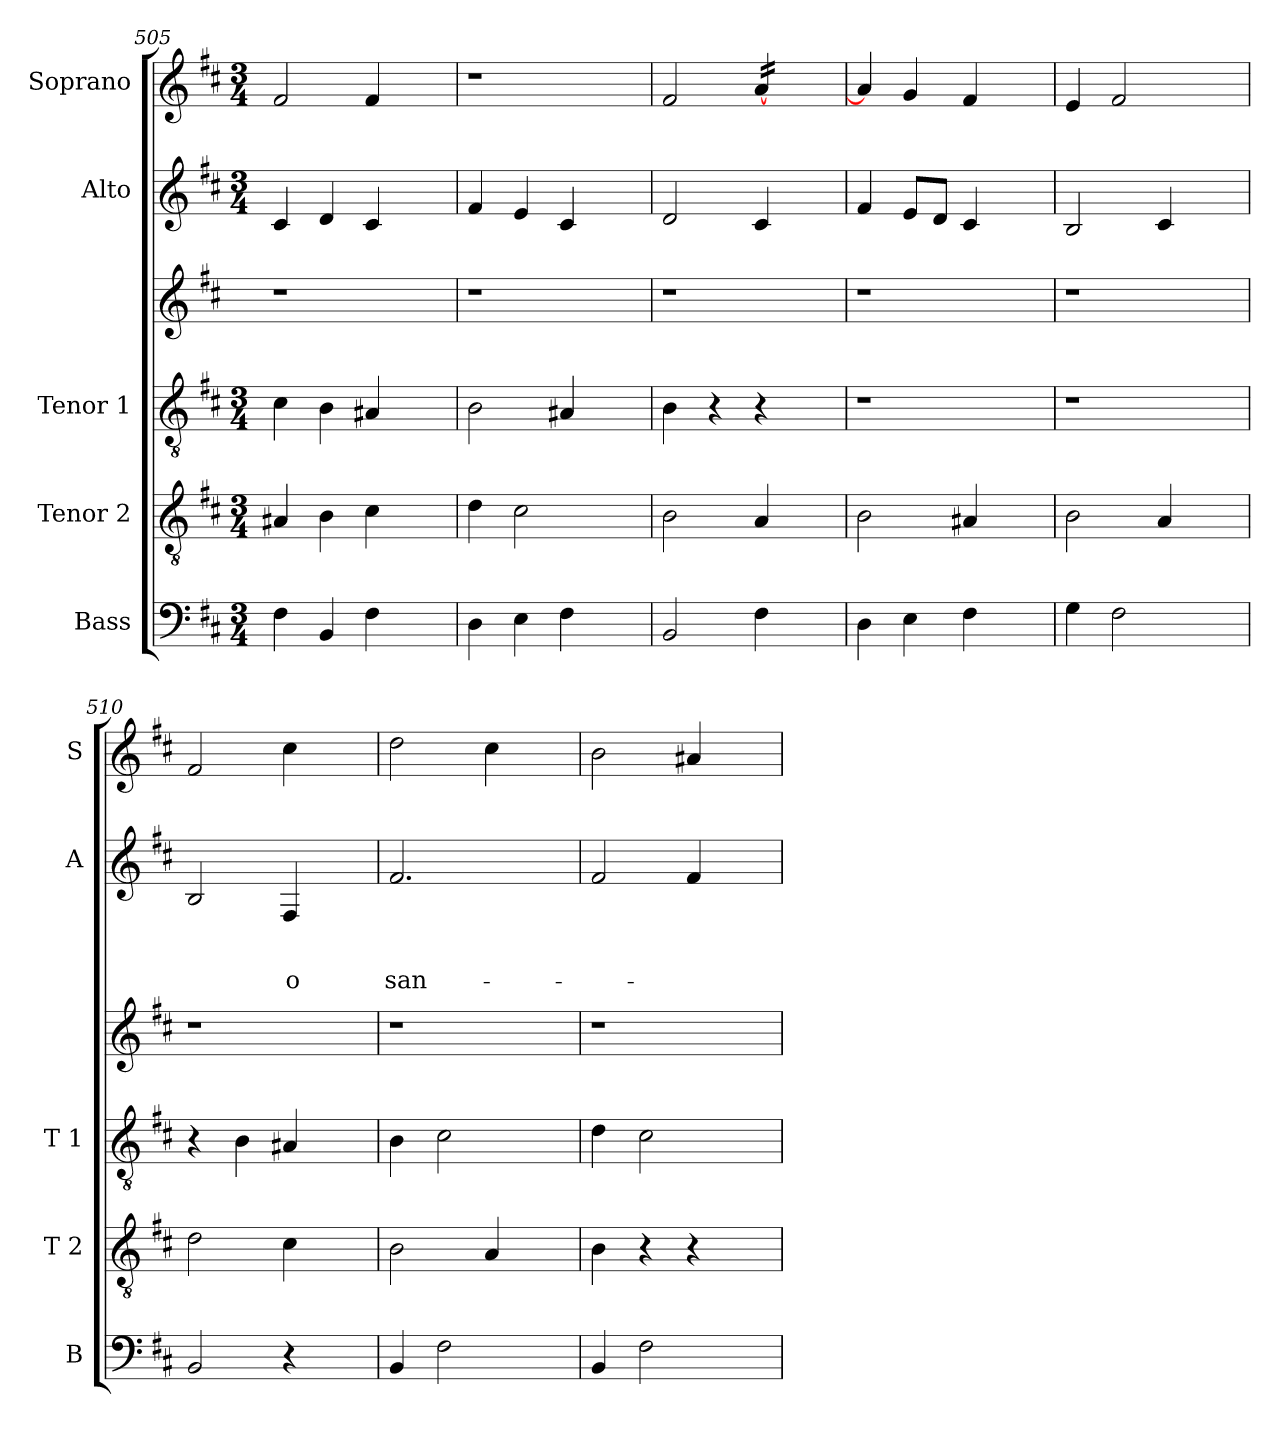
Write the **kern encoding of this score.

**kern	**kern	**kern	**kern	**kern	**text	**text	**text	**kern
*part6	*part5	*part4	*part3	*part2	*part2	*part2	*part2	*part1
*staff6	*staff5	*staff4	*staff3	*staff2	*staff2	*staff2	*staff2	*staff1
*I"Bass	*I"Tenor 2	*I"Tenor 1	*	*I"Alto	*	*	*	*I"Soprano
*I'B	*I'T 2	*I'T 1	*	*I'A	*	*	*	*I'S
*clefF4	*clefGv2	*clefGv2	*clefG2	*clefG2	*	*	*	*clefG2
*k[f#c#]	*k[f#c#]	*k[f#c#]	*k[f#c#]	*k[f#c#]	*	*	*	*k[f#c#]
*D:	*D:	*D:	*D:	*D:	*	*	*	*D:
*M3/4	*M3/4	*M3/4	*	*M3/4	*	*	*	*M3/4
=505	=505	=505	=505	=505	=505	=505	=505	=505
4F#\	4A#X/	4c#\	1r	4c#/	.	.	.	2f#/
4BB/	4B\	4B\	.	4d/	.	.	.	.
4F#\	4c#\	4A#X/	.	4c#/	.	.	.	4f#/
4ryy	4ryy	4ryy	.	4ryy	.	.	.	4ryy
=506	=506	=506	=506	=506	=506	=506	=506	=506
!	!	!	!	!	!	!	!	!LO:N:vis=1
4D\	4d\	2B\	1r	4f#/	.	.	.	2.r
4E\	2c#\	.	.	4e/	.	.	.	.
4F#\	.	4A#X/	.	4c#/	.	.	.	.
4ryy	4ryy	4ryy	.	4ryy	.	.	.	4ryy
=507	=507	=507	=507	=507	=507	=507	=507	=507
2BB/	2B\	4B\	1r	2d/	.	.	.	2f#/
.	.	4r	.	.	.	.	.	.
*	*	*	*	*	*	*	*	*tremolo
4F#\	4A/	4r	.	4c#/	.	.	.	[>16a/LL
.	.	.	.	.	.	.	.	16a/
.	.	.	.	.	.	.	.	16a/
.	.	.	.	.	.	.	.	16a/JJ
*	*	*	*	*	*	*	*	*Xtremolo
4ryy	4ryy	4ryy	.	4ryy	.	.	.	4ryy
!!LO:PB:g=z
=508	=508	=508	=508	=508	=508	=508	=508	=508
!	!	!LO:N:vis=1	!	!	!	!	!	!
4D\	2B\	2.r	1r	4f#/	.	.	.	4a/]
4E\	.	.	.	8e/L	.	.	.	4g/
.	.	.	.	8d/J	.	.	.	.
4F#\	4A#X/	.	.	4c#/	.	.	.	4f#/
4ryy	4ryy	4ryy	.	4ryy	.	.	.	4ryy
=509	=509	=509	=509	=509	=509	=509	=509	=509
!	!	!LO:N:vis=1	!	!	!	!	!	!
4G\	2B\	2.r	1r	2B/	.	.	.	4e/
2F#\	.	.	.	.	.	.	.	2f#/
.	4A/	.	.	4c#/	.	.	.	.
4ryy	4ryy	4ryy	.	4ryy	.	.	.	4ryy
=510	=510	=510	=510	=510	=510	=510	=510	=510
2BB/	2d\	4r	1r	2B/	.	.	.	2f#/
.	.	4B\	.	.	.	.	.	.
!	!	!	!	!	!	!	!LO:LY:b	!
4r	4c#\	4A#X/	.	4F#/	.	.	o	4cc#\
4ryy	4ryy	4ryy	.	4ryy	.	.	.	4ryy
=511	=511	=511	=511	=511	=511	=511	=511	=511
!	!	!	!	!	!	!	!LO:LY:b	!
4BB/	2B\	4B\	1r	2.f#/	.	.	san-	2dd\
2F#\	.	2c#\	.	.	.	.	.	.
.	4A/	.	.	.	.	.	.	4cc#\
4ryy	4ryy	4ryy	.	4ryy	.	.	.	4ryy
=512	=512	=512	=512	=512	=512	=512	=512	=512
4BB/	4B\	4d\	1r	2f#/	.	.	.	2b\
2F#\	4r	2c#\	.	.	.	.	.	.
.	4r	.	.	4f#/	.	.	.	4a#X/
4ryy	4ryy	4ryy	.	4ryy	.	.	.	4ryy
=	=	=	=	=	=	=	=	=
*-	*-	*-	*-	*-	*-	*-	*-	*-
